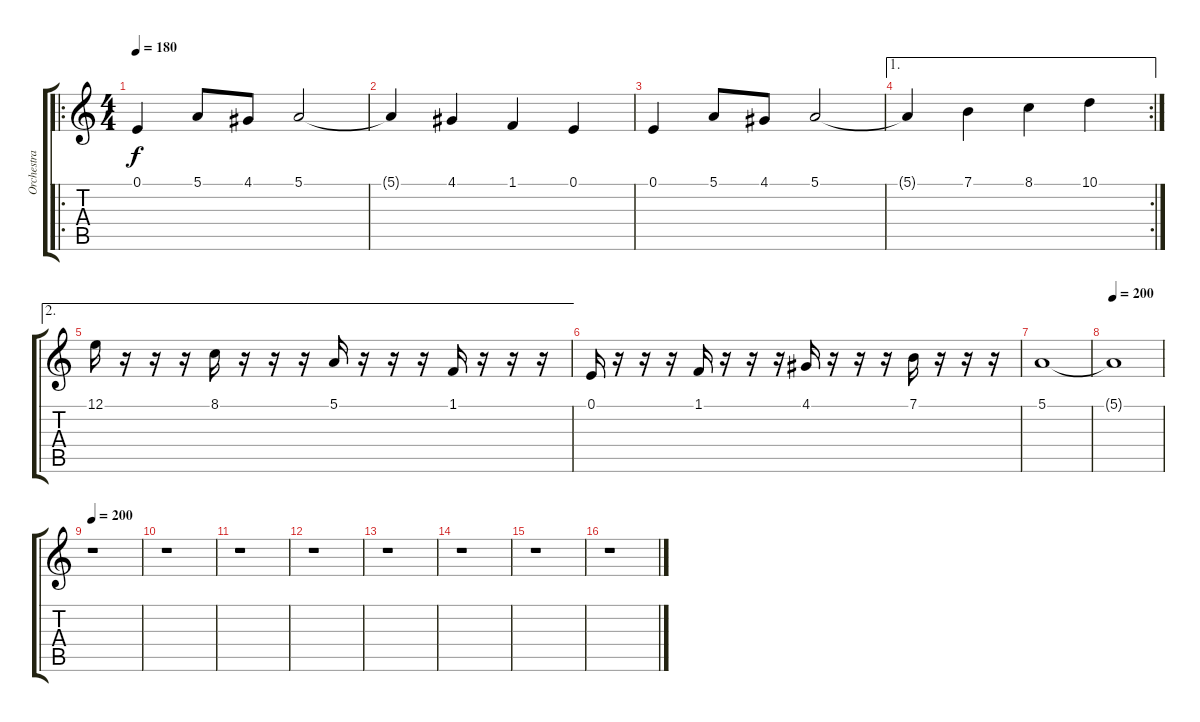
\track ("Orchestra 3" "Orchestra ") {instrument brasssection}
\staff {score tabs}
\tuning (E4 B3 G3 D3 A2 E2) {hide}
\ro
\ts (4 4)
\tempo 180
\clef g2
\ks c
0.1.4{dy f} 5.1.8 4.1.8 5.1.2 |
5.1{t}.4 4.1.4 1.1.4 0.1.4 |
0.1.4 5.1.8 4.1.8 5.1.2 |
\ae 1
\rc 2
5.1{t}.4 7.1.4 8.1.4 10.1.4 |
\ae 2
12.1.16 r.16 r.16 r.16 8.1.16 r.16 r.16 r.16 5.1.16 r.16 r.16 r.16 1.1.16 r.16 r.16 r.16 |
0.1.16 r.16 r.16 r.16 1.1.16 r.16 r.16 r.16 4.1.16 r.16 r.16 r.16 7.1.16 r.16 r.16 r.16 |
5.1.1 |
\tempo 200
5.1{t}.1 |
\tempo 200
r.1 |
r.1 |
r.1 |
r.1 |
r.1 |
r.1 |
r.1 |
r.1
